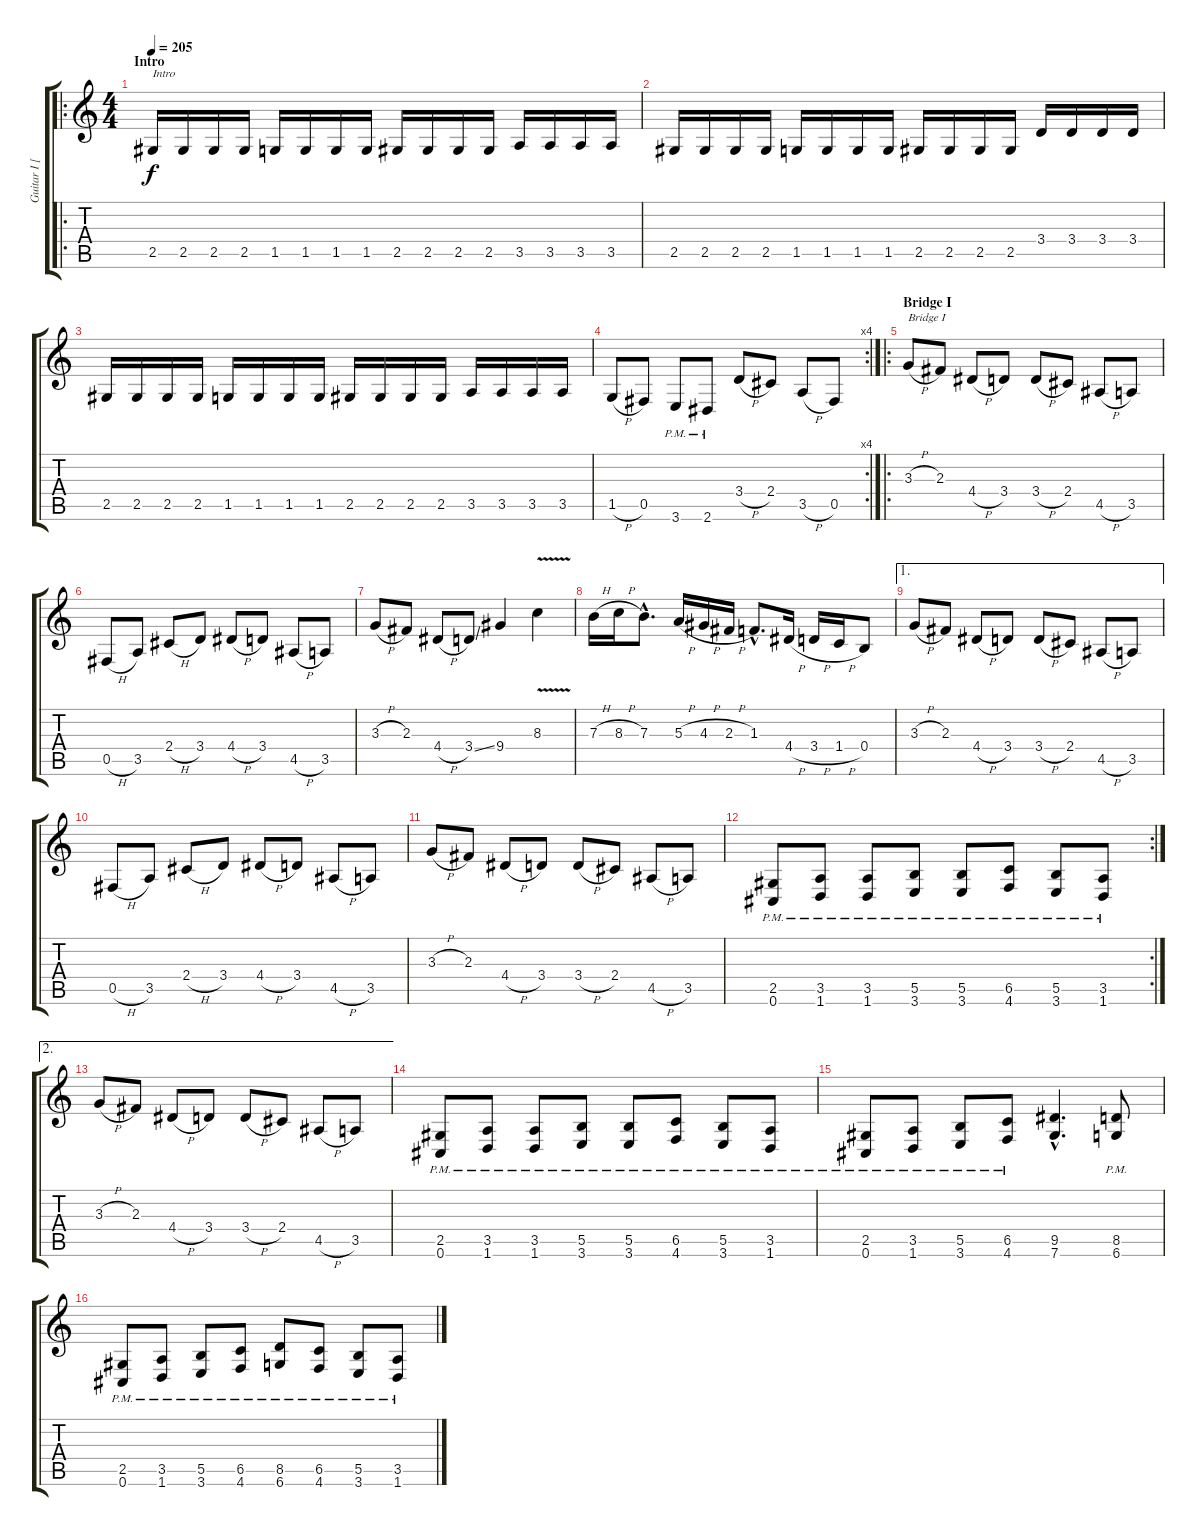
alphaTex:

\track ("Guitar I [Frederick Schalin]" "Guitar I [") {instrument distortionguitar}
\staff {score tabs}
\tuning (Db4 Ab3 E3 B2 Gb2 Db2) {hide}
\ro
\ts (4 4)
\section ("" "Intro")
\tempo 205
\clef g2
\ks c
2.5.16{txt "Intro" dy f instrument distortionguitar} 2.5.16 2.5.16 2.5.16 1.5.16 1.5.16 1.5.16 1.5.16 2.5.16 2.5.16 2.5.16 2.5.16 3.5.16 3.5.16 3.5.16 3.5.16 |
2.5.16 2.5.16 2.5.16 2.5.16 1.5.16 1.5.16 1.5.16 1.5.16 2.5.16 2.5.16 2.5.16 2.5.16 3.4.16 3.4.16 3.4.16 3.4.16 |
2.5.16 2.5.16 2.5.16 2.5.16 1.5.16 1.5.16 1.5.16 1.5.16 2.5.16 2.5.16 2.5.16 2.5.16 3.5.16 3.5.16 3.5.16 3.5.16 |
\rc 4
1.5{h}.8 0.5.8 3.6{pm}.8 2.6{pm}.8 3.4{h}.8 2.4.8 3.5{h}.8 0.5.8 |
\ro
\section ("" "Bridge I")
3.3{h}.8{txt "Bridge I"} 2.3.8 4.4{h}.8 3.4.8 3.4{h}.8 2.4.8 4.5{h}.8 3.5.8 |
0.5{h}.8 3.5.8 2.4{h}.8 3.4.8 4.4{h}.8 3.4.8 4.5{h}.8 3.5.8 |
3.3{h}.8 2.3.8 4.4{h}.8 3.4{ss}.8 9.4.4 8.3{v}.4 |
7.3{h}.16 8.3{h}.16 7.3{hac}.8{d} 5.3{h}.16 4.3{h}.16 2.3{h}.16 1.3{hac}.8{d} 4.4{h}.16 3.4{h}.16 1.4{h}.16 0.4.8 |
\ae 1
3.3{h}.8 2.3.8 4.4{h}.8 3.4.8 3.4{h}.8 2.4.8 4.5{h}.8 3.5.8 |
0.5{h}.8 3.5.8 2.4{h}.8 3.4.8 4.4{h}.8 3.4.8 4.5{h}.8 3.5.8 |
3.3{h}.8 2.3.8 4.4{h}.8 3.4.8 3.4{h}.8 2.4.8 4.5{h}.8 3.5.8 |
\rc 2
(2.5{pm} 0.6{pm}).8 (3.5{pm} 1.6{pm}).8 (3.5{pm} 1.6{pm}).8 (5.5{pm} 3.6{pm}).8 (5.5{pm} 3.6{pm}).8 (6.5{pm} 4.6{pm}).8 (5.5{pm} 3.6{pm}).8 (3.5{pm} 1.6{pm}).8 |
\ae 2
3.3{h}.8 2.3.8 4.4{h}.8 3.4.8 3.4{h}.8 2.4.8 4.5{h}.8 3.5.8 |
(2.5{pm} 0.6{pm}).8 (3.5{pm} 1.6{pm}).8 (3.5{pm} 1.6{pm}).8 (5.5{pm} 3.6{pm}).8 (5.5{pm} 3.6{pm}).8 (6.5{pm} 4.6{pm}).8 (5.5{pm} 3.6{pm}).8 (3.5{pm} 1.6{pm}).8 |
(2.5{pm} 0.6{pm}).8 (3.5{pm} 1.6{pm}).8 (5.5{pm} 3.6{pm}).8 (6.5{pm} 4.6{pm}).8 (9.5{hac} 7.6{hac}).4{d} (8.5{pm} 6.6{pm}).8 |
(2.5{pm} 0.6{pm}).8 (3.5{pm} 1.6{pm}).8 (5.5{pm} 3.6{pm}).8 (6.5{pm} 4.6{pm}).8 (8.5{pm} 6.6{pm}).8 (6.5{pm} 4.6{pm}).8 (5.5{pm} 3.6{pm}).8 (3.5{pm} 1.6{pm}).8
